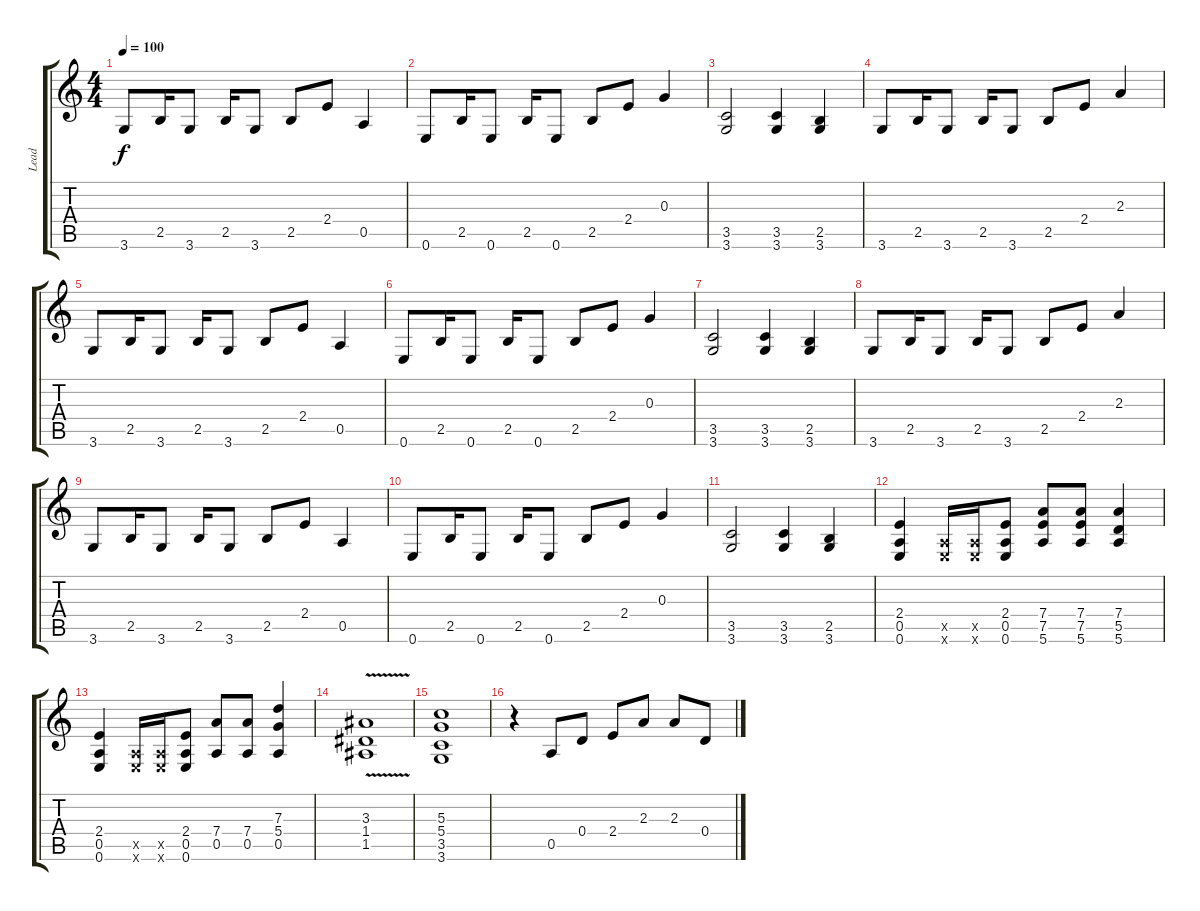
\track ("Lead" "Lead") {instrument distortionguitar}
\staff {score tabs}
\tuning (E4 B3 G3 D3 A2 E2) {hide}
\ts (4 4)
\tempo 100
\clef g2
\ks c
3.6.8{dy f} 2.5.16 3.6.8 2.5.16 3.6.8 2.5.8 2.4.8 0.5.4 |
0.6.8 2.5.16 0.6.8 2.5.16 0.6.8 2.5.8 2.4.8 0.3.4 |
(3.5 3.6).2 (3.5 3.6).4 (2.5 3.6).4 |
3.6.8 2.5.16 3.6.8 2.5.16 3.6.8 2.5.8 2.4.8 2.3.4 |
3.6.8 2.5.16 3.6.8 2.5.16 3.6.8 2.5.8 2.4.8 0.5.4 |
0.6.8 2.5.16 0.6.8 2.5.16 0.6.8 2.5.8 2.4.8 0.3.4 |
(3.5 3.6).2 (3.5 3.6).4 (2.5 3.6).4 |
3.6.8 2.5.16 3.6.8 2.5.16 3.6.8 2.5.8 2.4.8 2.3.4 |
3.6.8 2.5.16 3.6.8 2.5.16 3.6.8 2.5.8 2.4.8 0.5.4 |
0.6.8 2.5.16 0.6.8 2.5.16 0.6.8 2.5.8 2.4.8 0.3.4 |
(3.5 3.6).2 (3.5 3.6).4 (2.5 3.6).4 |
(2.4 0.5 0.6).4{volume 13 instrument distortionguitar} (0.5{x} 0.6{x}).16 (0.5{x} 0.6{x}).16 (2.4 0.5 0.6).8 (7.4 7.5 5.6).8 (7.4 7.5 5.6).8 (7.4 5.5 5.6).4 |
(2.4 0.5 0.6).4 (0.5{x} 0.6{x}).16 (0.5{x} 0.6{x}).16 (2.4 0.5 0.6).8 (7.4 0.5).8 (7.4 0.5).8 (7.3 5.4 0.5).4 |
(3.3{v} 1.4{v} 1.5{v}).1 |
(5.3 5.4 3.5 3.6).1 |
r.4 0.5.8 0.4.8 2.4.8 2.3.8 2.3.8 0.4.8
